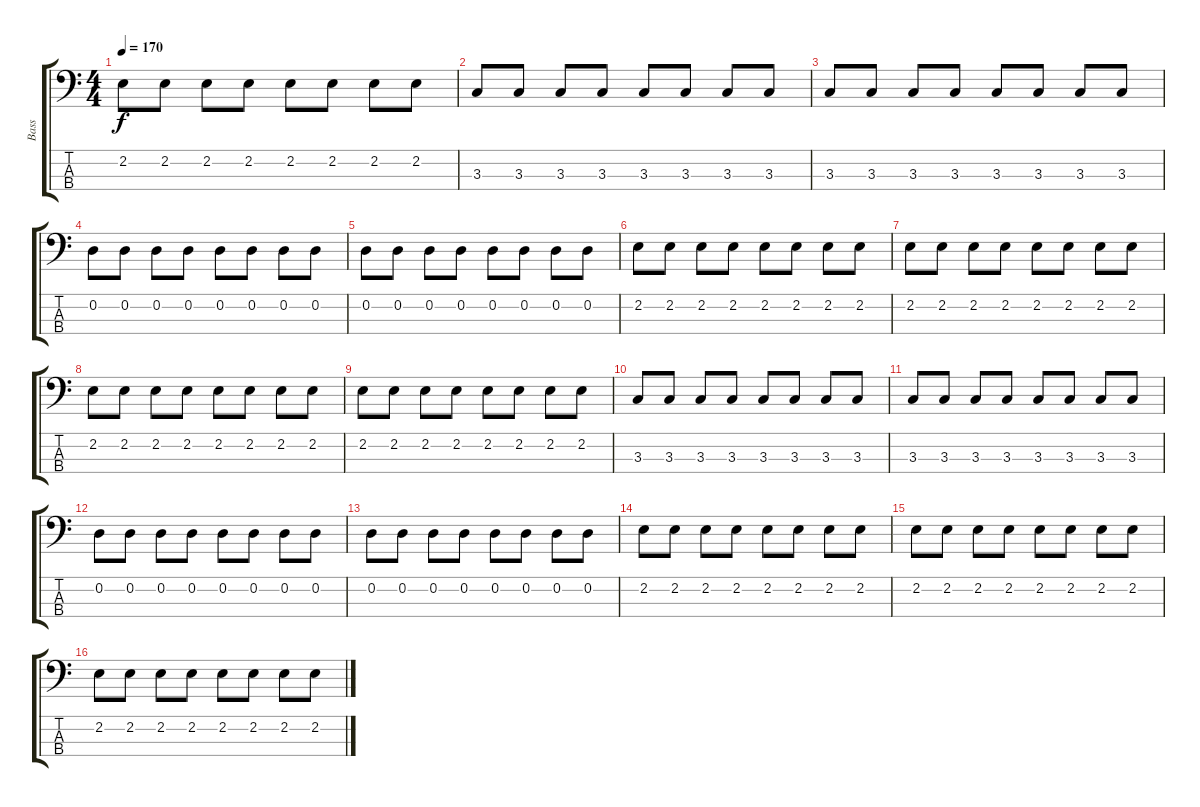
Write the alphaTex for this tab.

\track ("Bass" "Bass") {instrument electricbassfinger}
\staff {score tabs}
\tuning (G2 D2 A1 E1) {hide}
\ts (4 4)
\tempo 170
\clef f4
\ks c
2.2.8{dy f} 2.2.8 2.2.8 2.2.8 2.2.8 2.2.8 2.2.8 2.2.8 |
3.3.8 3.3.8 3.3.8 3.3.8 3.3.8 3.3.8 3.3.8 3.3.8 |
3.3.8 3.3.8 3.3.8 3.3.8 3.3.8 3.3.8 3.3.8 3.3.8 |
0.2.8 0.2.8 0.2.8 0.2.8 0.2.8 0.2.8 0.2.8 0.2.8 |
0.2.8 0.2.8 0.2.8 0.2.8 0.2.8 0.2.8 0.2.8 0.2.8 |
2.2.8 2.2.8 2.2.8 2.2.8 2.2.8 2.2.8 2.2.8 2.2.8 |
2.2.8 2.2.8 2.2.8 2.2.8 2.2.8 2.2.8 2.2.8 2.2.8 |
2.2.8 2.2.8 2.2.8 2.2.8 2.2.8 2.2.8 2.2.8 2.2.8 |
2.2.8 2.2.8 2.2.8 2.2.8 2.2.8 2.2.8 2.2.8 2.2.8 |
3.3.8 3.3.8 3.3.8 3.3.8 3.3.8 3.3.8 3.3.8 3.3.8 |
3.3.8 3.3.8 3.3.8 3.3.8 3.3.8 3.3.8 3.3.8 3.3.8 |
0.2.8 0.2.8 0.2.8 0.2.8 0.2.8 0.2.8 0.2.8 0.2.8 |
0.2.8 0.2.8 0.2.8 0.2.8 0.2.8 0.2.8 0.2.8 0.2.8 |
2.2.8{volume 12} 2.2.8 2.2.8 2.2.8 2.2.8 2.2.8 2.2.8 2.2.8 |
2.2.8 2.2.8 2.2.8 2.2.8 2.2.8 2.2.8 2.2.8 2.2.8 |
2.2.8{volume 8} 2.2.8 2.2.8 2.2.8 2.2.8 2.2.8 2.2.8 2.2.8
